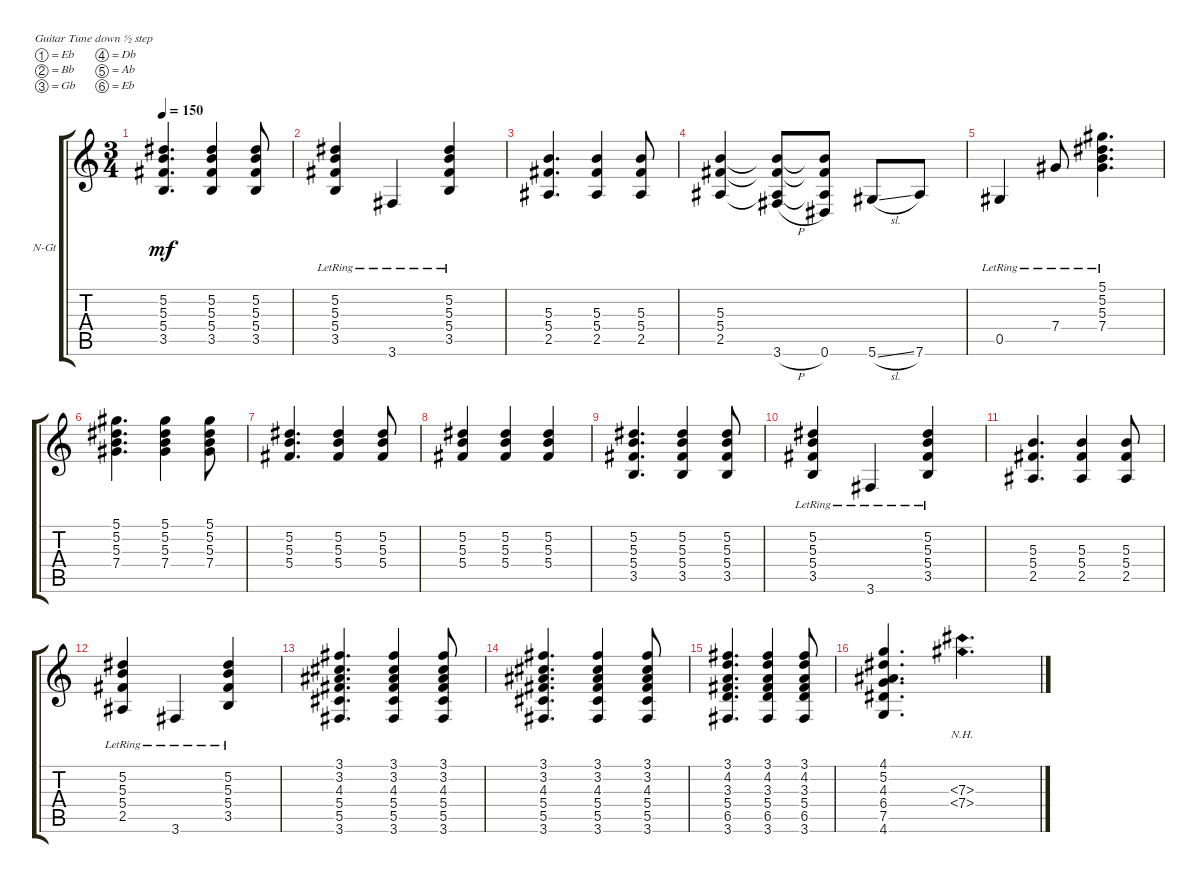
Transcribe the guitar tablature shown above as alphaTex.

\bracketExtendMode groupsimilarinstruments
\firstSystemTrackNameOrientation horizontal
\otherSystemsTrackNameOrientation horizontal
\track ("Nylon Guitar" "N-Gt") {instrument acousticguitarnylon}
\staff {score tabs}
\tuning (Eb4 Bb3 Gb3 Db3 Ab2 Eb2)
\ts (3 4)
\tempo 150
\clef g2
\ks c
(5.2 5.3 5.4 3.5).4{d dy mf} (5.4 5.3 5.2 3.5).4 (5.2 5.3 5.4 3.5).8 |
(3.5{lr} 5.4{lr} 5.3{lr} 5.2{lr}).4 3.6{lr}.4 (3.5{lr} 5.4{lr} 5.3{lr} 5.2{lr}).4 |
(2.5 5.4 5.3).4{d} (2.5 5.4 5.3).4 (2.5 5.4 5.3).8 |
(2.5 5.4 5.3).4 (3.6{h} 2.5{t} 5.4{t} 5.3{t}).8 (0.6 2.5{t} 5.4{t} 5.3{t}).8 5.6{sl}.8 7.6.8 |
0.5{lr}.4 7.4{lr}.8 (7.4{lr} 5.3{lr} 5.2{lr} 5.1{lr}).4{d} |
(7.4 5.3 5.2 5.1).4{d} (7.4 5.3 5.2 5.1).4 (7.4 5.3 5.2 5.1).8 |
(5.2 5.3 5.4).4{d} (5.4 5.3 5.2).4 (5.2 5.3 5.4).8 |
(5.4 5.3 5.2).4 (5.2 5.3 5.4).4 (5.4 5.3 5.2).4 |
(5.2 5.3 5.4 3.5).4{d} (5.4 5.3 5.2 3.5).4 (5.2 5.3 5.4 3.5).8 |
(3.5{lr} 5.4{lr} 5.3{lr} 5.2{lr}).4 3.6{lr}.4 (3.5{lr} 5.4{lr} 5.3{lr} 5.2{lr}).4 |
(2.5 5.4 5.3).4{d} (2.5 5.4 5.3).4 (2.5 5.4 5.3).8 |
(2.5{lr} 5.4{lr} 5.3{lr} 5.2{lr}).4 3.6{lr}.4 (3.5{lr} 5.4{lr} 5.3{lr} 5.2{lr}).4 |
(3.6 5.5 5.4 4.3 3.2 3.1).4{d} (3.6 5.5 5.4 4.3 3.1 3.2).4 (4.3 5.4 5.5 3.6 3.2 3.1).8 |
(3.6 5.5 5.4 4.3 3.1 3.2).4{d} (3.6 5.5 5.4 4.3 3.2 3.1).4 (4.3 5.4 5.5 3.6 3.1 3.2).8 |
(3.6 6.5 5.4 3.3 4.2 3.1).4{d} (3.6 6.5 5.4 3.3 4.2 3.1).4 (3.3 5.4 6.5 3.6 3.1 4.2).8 |
(4.6 7.5 6.4 4.3 5.2 4.1).4{d} (7.3{nh} 7.4{nh}).4{d}
